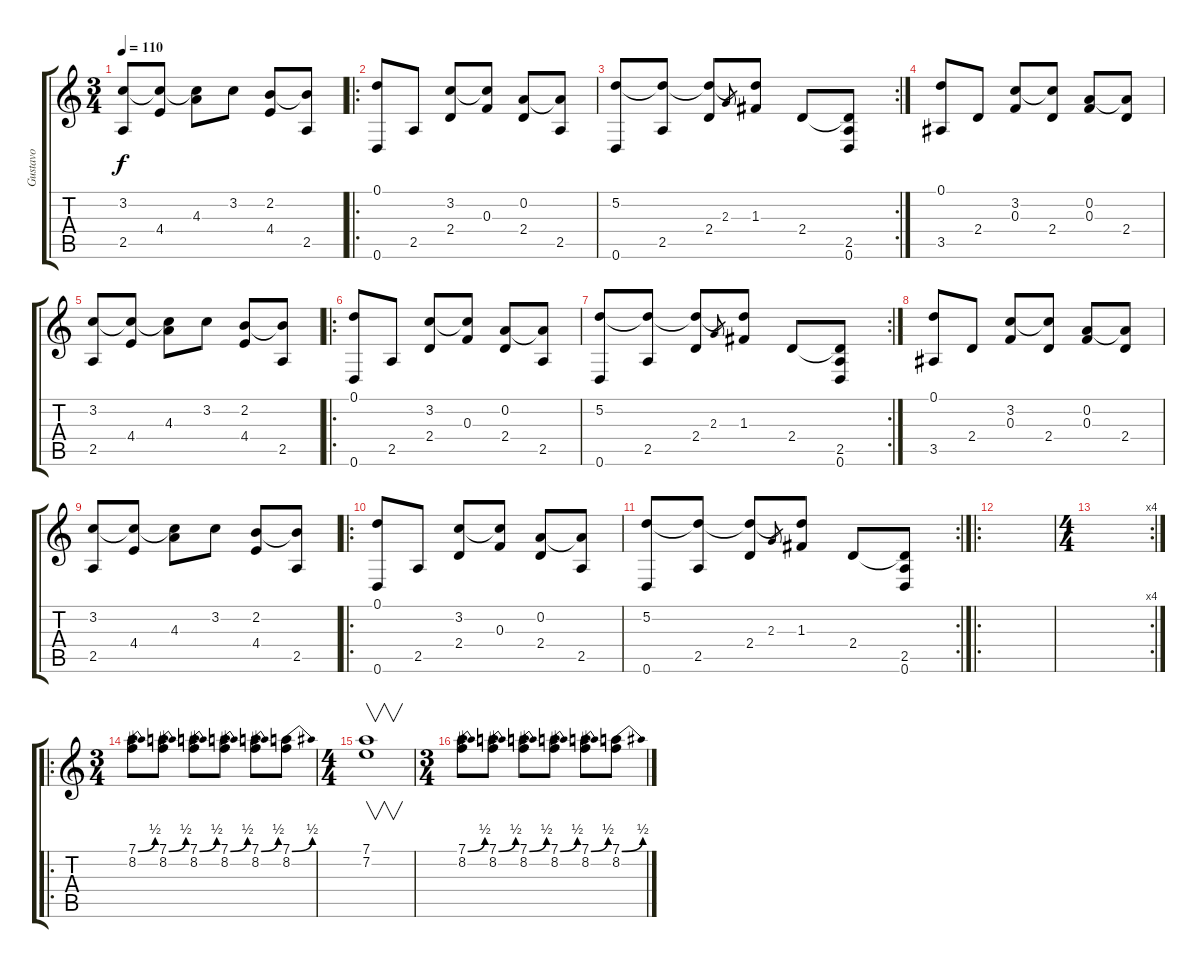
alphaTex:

\track ("Gustavo" "Gustavo") {instrument acousticguitarnylon}
\staff {score tabs}
\tuning (D4 A3 F3 C3 G2 D2) {hide}
\ts (3 4)
\tempo 110
\clef g2
\ks c
(3.2 2.5).8{dy f} (3.2{t} 4.4).8 (3.2{t} 4.3).8 3.2.8 (2.2 4.4).8 (2.2{t} 2.5).8 |
\ro
(0.1 0.6).8{instrument overdrivenguitar} 2.5.8 (3.2 2.4).8 (3.2{t} 0.3).8 (0.2 2.4).8 (0.2{t} 2.5).8 |
\rc 2
(5.2 0.6).8{instrument overdrivenguitar} (5.2{t} 2.5).8 (5.2{t} 2.4).8 2.3.8{gr} (5.2{t} 1.3).8 2.4.8 (2.4{t} 2.5 0.6).8 |
(0.1 3.5).8 2.4.8 (3.2 0.3).8 (3.2{t} 2.4).8 (0.2 0.3).8 (0.2{t} 2.4).8 |
(3.2 2.5).8 (3.2{t} 4.4).8 (3.2{t} 4.3).8 3.2.8 (2.2 4.4).8 (2.2{t} 2.5).8 |
\ro
(0.1 0.6).8 2.5.8 (3.2 2.4).8 (3.2{t} 0.3).8 (0.2 2.4).8 (0.2{t} 2.5).8 |
\rc 2
(5.2 0.6).8 (5.2{t} 2.5).8 (5.2{t} 2.4).8 2.3.8{gr} (5.2{t} 1.3).8 2.4.8 (2.4{t} 2.5 0.6).8 |
(0.1 3.5).8 2.4.8 (3.2 0.3).8 (3.2{t} 2.4).8 (0.2 0.3).8 (0.2{t} 2.4).8 |
(3.2 2.5).8 (3.2{t} 4.4).8 (3.2{t} 4.3).8 3.2.8 (2.2 4.4).8 (2.2{t} 2.5).8 |
\ro
(0.1 0.6).8 2.5.8 (3.2 2.4).8 (3.2{t} 0.3).8 (0.2 2.4).8 (0.2{t} 2.5).8 |
\rc 2
(5.2 0.6).8 (5.2{t} 2.5).8 (5.2{t} 2.4).8 2.3.8{gr} (5.2{t} 1.3).8 2.4.8 (2.4{t} 2.5 0.6).8 |
\ro
|
\rc 4
\ts (4 4)
|
\ro
\ts (3 4)
(7.1{be (bend 0 0 60 2)} 8.2).8{volume 11 instrument distortionguitar} (7.1{be (bend 0 0 60 2)} 8.2).8 (7.1{be (bend 0 0 60 2)} 8.2).8 (7.1{be (bend 0 0 60 2)} 8.2).8 (7.1{be (bend 0 0 60 2)} 8.2).8 (7.1{be (bend 0 0 60 2)} 8.2).8 |
\ts (4 4)
(7.1 7.2).1{v} |
\ts (3 4)
(7.1{be (bend 0 0 60 2)} 8.2).8 (7.1{be (bend 0 0 60 2)} 8.2).8 (7.1{be (bend 0 0 60 2)} 8.2).8 (7.1{be (bend 0 0 60 2)} 8.2).8 (7.1{be (bend 0 0 60 2)} 8.2).8 (7.1{be (bend 0 0 60 2)} 8.2).8
